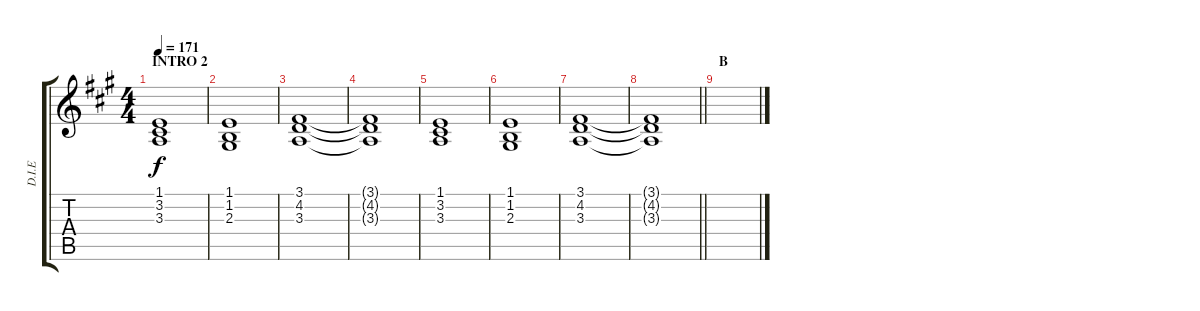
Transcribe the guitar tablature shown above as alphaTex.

\track ("D.I.E" "D.I.E") {instrument drawbarorgan}
\staff {score tabs}
\tuning (Eb4 Bb3 Gb3 Db3 Ab2 Eb2) {hide}
\ts (4 4)
\section ("" "INTRO 2")
\tempo 171
\clef g2
\ks a
(1.1 3.2 3.3).1{dy f} |
(1.1 1.2 2.3).1 |
(3.1 4.2 3.3).1 |
(3.1{t} 4.2{t} 3.3{t}).1 |
(1.1 3.2 3.3).1 |
(1.1 1.2 2.3).1 |
(3.1 4.2 3.3).1 |
\barLineRight lightlight
(3.1{t} 4.2{t} 3.3{t}).1 |
\section ("" "B")
